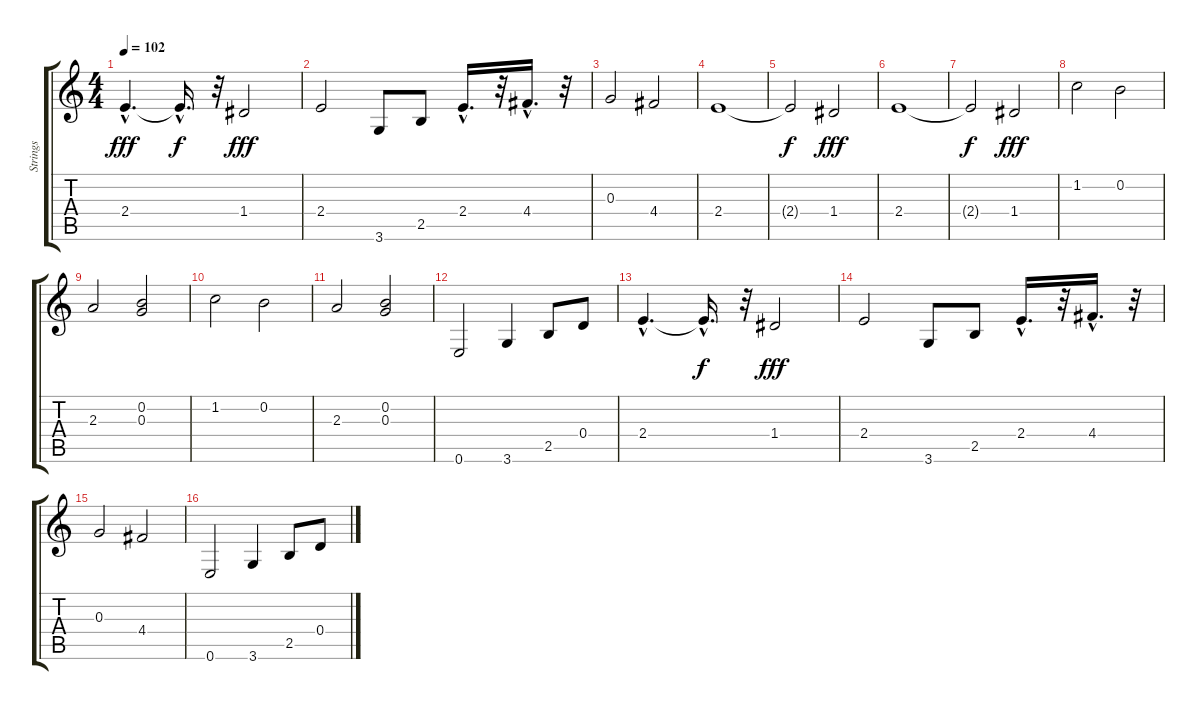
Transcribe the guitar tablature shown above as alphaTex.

\track ("Strings" "Strings") {instrument contrabass}
\staff {score tabs}
\tuning (E4 B3 G3 D3 A2 E2) {hide}
\ts (4 4)
\tempo 102
\clef g2
\ks c
2.4{hac}.4{d dy fff} 2.4{hac t}.16{d dy f} r.32 1.4.2{dy fff} |
2.4.2 3.6.8 2.5.8 2.4{hac}.16{d} r.32 4.4{hac}.16{d} r.32 |
0.3.2 4.4.2 |
2.4.1 |
2.4{t}.2{dy f} 1.4.2{dy fff} |
2.4.1 |
2.4{t}.2{dy f} 1.4.2{dy fff} |
1.2.2 0.2.2 |
2.3.2 (0.2 0.3).2 |
1.2.2 0.2.2 |
2.3.2 (0.2 0.3).2 |
0.6.2 3.6.4 2.5.8 0.4.8 |
2.4{hac}.4{d} 2.4{hac t}.16{d dy f} r.32 1.4.2{dy fff} |
2.4.2 3.6.8 2.5.8 2.4{hac}.16{d} r.32 4.4{hac}.16{d} r.32 |
0.3.2 4.4.2 |
0.6.2 3.6.4 2.5.8 0.4.8
